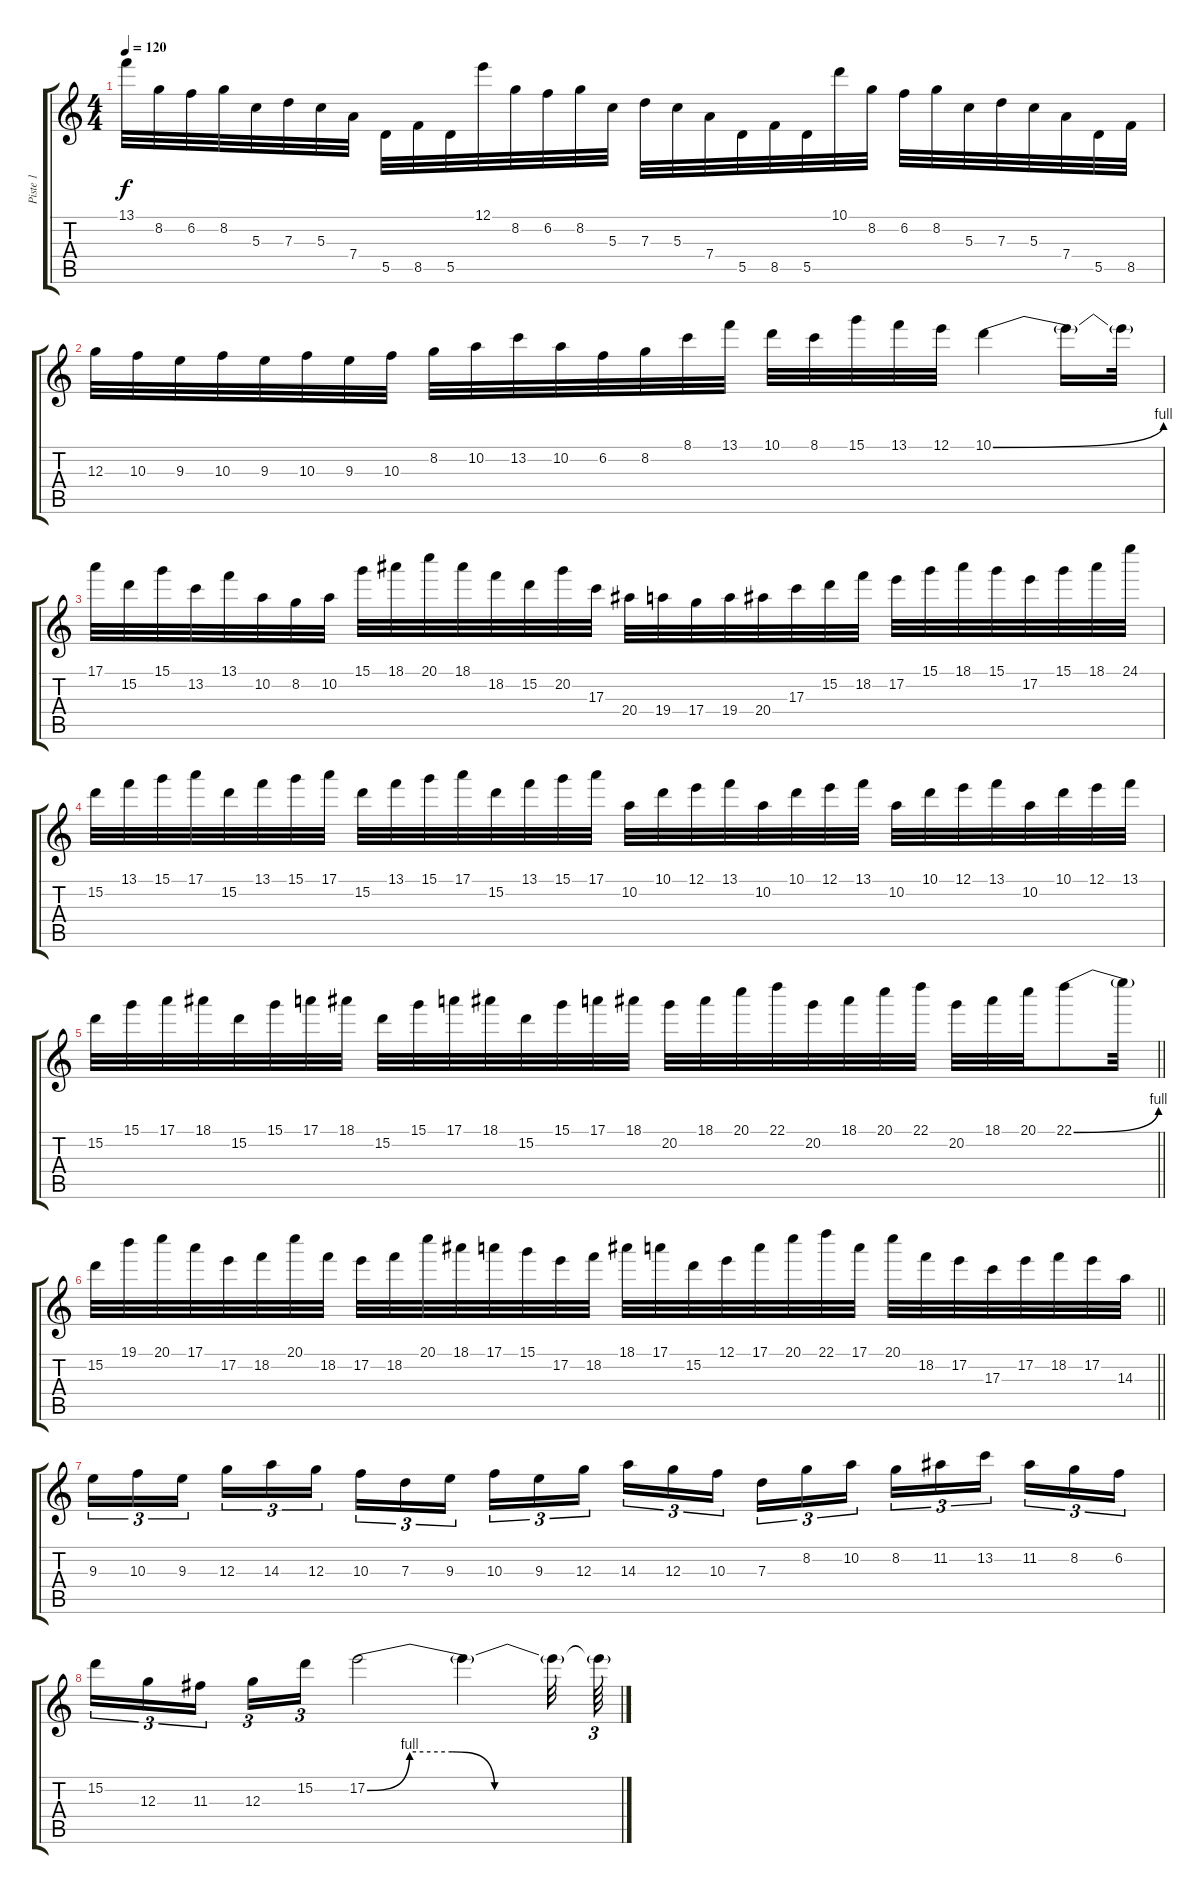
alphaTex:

\track ("Piste 1" "Piste 1") {instrument distortionguitar}
\staff {score tabs}
\tuning (E4 B3 G3 D3 A2 D2) {hide}
\ts (4 4)
\tempo 120
\clef g2
\ks c
13.1.32{dy f} 8.2.32 6.2.32 8.2.32 5.3.32 7.3.32 5.3.32 7.4.32 5.5.32 8.5.32 5.5.32 12.1.32 8.2.32 6.2.32 8.2.32 5.3.32 7.3.32 5.3.32 7.4.32 5.5.32 8.5.32 5.5.32 10.1.32 8.2.32 6.2.32 8.2.32 5.3.32 7.3.32 5.3.32 7.4.32 5.5.32 8.5.32 |
12.3.32 10.3.32 9.3.32 10.3.32 9.3.32 10.3.32 9.3.32 10.3.32 8.2.32 10.2.32 13.2.32 10.2.32 6.2.32 8.2.32 8.1.32 13.1.32 10.1.32 8.1.32 15.1.32 13.1.32 12.1.32 10.1{be (bend 0 0 60 4)}.4 10.1{t}.16 10.1{t}.32 |
17.1.32 15.2.32 15.1.32 13.2.32 13.1.32 10.2.32 8.2.32 10.2.32 15.1.32 18.1.32 20.1.32 18.1.32 18.2.32 15.2.32 20.2.32 17.3.32 20.4.32 19.4.32 17.4.32 19.4.32 20.4.32 17.3.32 15.2.32 18.2.32 17.2.32 15.1.32 18.1.32 15.1.32 17.2.32 15.1.32 18.1.32 24.1.32 |
15.2.32 13.1.32 15.1.32 17.1.32 15.2.32 13.1.32 15.1.32 17.1.32 15.2.32 13.1.32 15.1.32 17.1.32 15.2.32 13.1.32 15.1.32 17.1.32 10.2.32 10.1.32 12.1.32 13.1.32 10.2.32 10.1.32 12.1.32 13.1.32 10.2.32 10.1.32 12.1.32 13.1.32 10.2.32 10.1.32 12.1.32 13.1.32 |
\barLineRight lightlight
15.2.32 15.1.32 17.1.32 18.1.32 15.2.32 15.1.32 17.1.32 18.1.32 15.2.32 15.1.32 17.1.32 18.1.32 15.2.32 15.1.32 17.1.32 18.1.32 20.2.32 18.1.32 20.1.32 22.1.32 20.2.32 18.1.32 20.1.32 22.1.32 20.2.32 18.1.32 20.1.32 22.1{be (bend 0 0 60 4)}.8 22.1{t}.32 |
\barLineRight lightlight
15.2.32 19.1.32 20.1.32 17.1.32 17.2.32 18.2.32 20.1.32 18.2.32 17.2.32 18.2.32 20.1.32 18.1.32 17.1.32 15.1.32 17.2.32 18.2.32 18.1.32 17.1.32 15.2.32 12.1.32 17.1.32 20.1.32 22.1.32 17.1.32 20.1.32 18.2.32 17.2.32 17.3.32 17.2.32 18.2.32 17.2.32 14.3.32 |
9.3.16{tu (3 2)} 10.3.16{tu (3 2)} 9.3.16{tu (3 2) beam splitsecondary} 12.3.16{tu (3 2)} 14.3.16{tu (3 2)} 12.3.16{tu (3 2)} 10.3.16{tu (3 2)} 7.3.16{tu (3 2)} 9.3.16{tu (3 2) beam splitsecondary} 10.3.16{tu (3 2)} 9.3.16{tu (3 2)} 12.3.16{tu (3 2)} 14.3.16{tu (3 2)} 12.3.16{tu (3 2)} 10.3.16{tu (3 2) beam splitsecondary} 7.3.16{tu (3 2)} 8.2.16{tu (3 2)} 10.2.16{tu (3 2)} 8.2.16{tu (3 2)} 11.2.16{tu (3 2)} 13.2.16{tu (3 2) beam splitsecondary} 11.2.16{tu (3 2)} 8.2.16{tu (3 2)} 6.2.16{tu (3 2)} |
15.2.16{tu (3 2)} 12.3.16{tu (3 2)} 11.3.16{tu (3 2) beam splitsecondary} 12.3.16{tu (3 2)} 15.2.16{tu (3 2)} 17.2{be (custom 0 0 10 4 20 4 30 0 60 0)}.2 17.2{t}.4 17.2{t}.32 17.2{t}.64{tu (3 2)}
